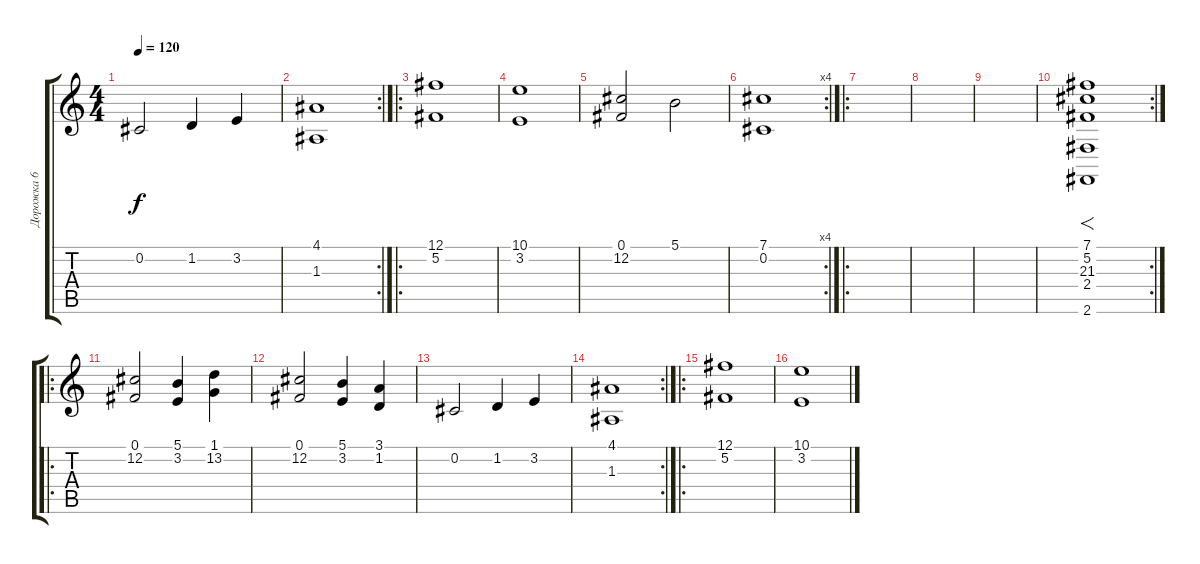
\track ("Дорожка 6" "Дорожка 6") {instrument synthstrings1}
\staff {score tabs}
\tuning (Gb4 Db4 A3 E3 B2 E2) {hide}
\ts (4 4)
\tempo 120
\clef g2
\ks c
0.2.2{dy f} 1.2.4 3.2.4 |
\rc 2
(4.1 1.3).1 |
\ro
(12.1 5.2).1 |
(10.1 3.2).1 |
(0.1 12.2).2 5.1.2 |
\rc 4
(7.1 0.2).1 |
\ro
|
|
|
\rc 2
(7.1 5.2 21.3 2.4 2.6).1{f} |
\ro
(0.1 12.2).2 (5.1 3.2).4 (1.1 13.2).4 |
(0.1 12.2).2 (5.1 3.2).4 (3.1 1.2).4 |
0.2.2 1.2.4 3.2.4 |
\rc 2
(4.1 1.3).1 |
\ro
(12.1 5.2).1 |
(10.1 3.2).1
